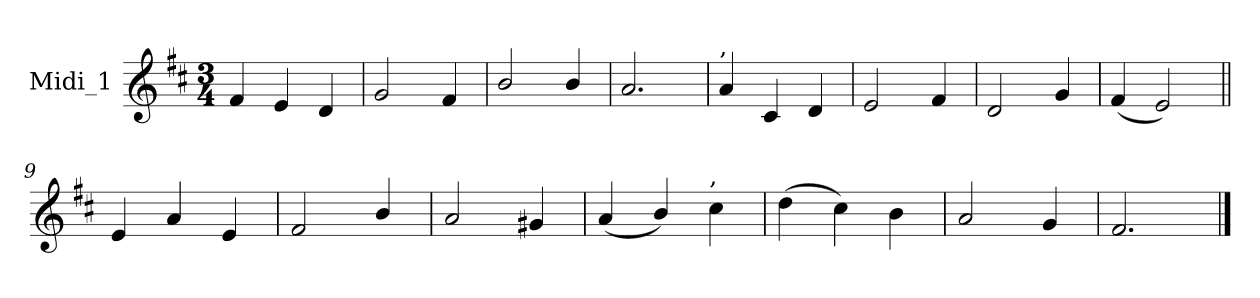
**kern
*part1
*staff1
*I"Midi_1
*clefG2
*k[f#c#]
*D:
*M3/4
=1
4f#
4e
4d
=2
2g
4f#
=3
2b/
4b/
=4
2.a
=5
!LO:TX:a:t=,
4a
4c#
4d
=6
2e
4f#
=7
2d
4g
=8
(<4f#
2e)
!!LO:LB:g=z
=9||
4e
4a
4e
=10
2f#
4b/
=11
2a/
4g#X/
=12
(<4a/
4b/)
!LO:TX:a:t=,
4cc#
=13
(>4dd
4cc#)
4b
=14
2a
4g
=15
2.f#
==
*-
